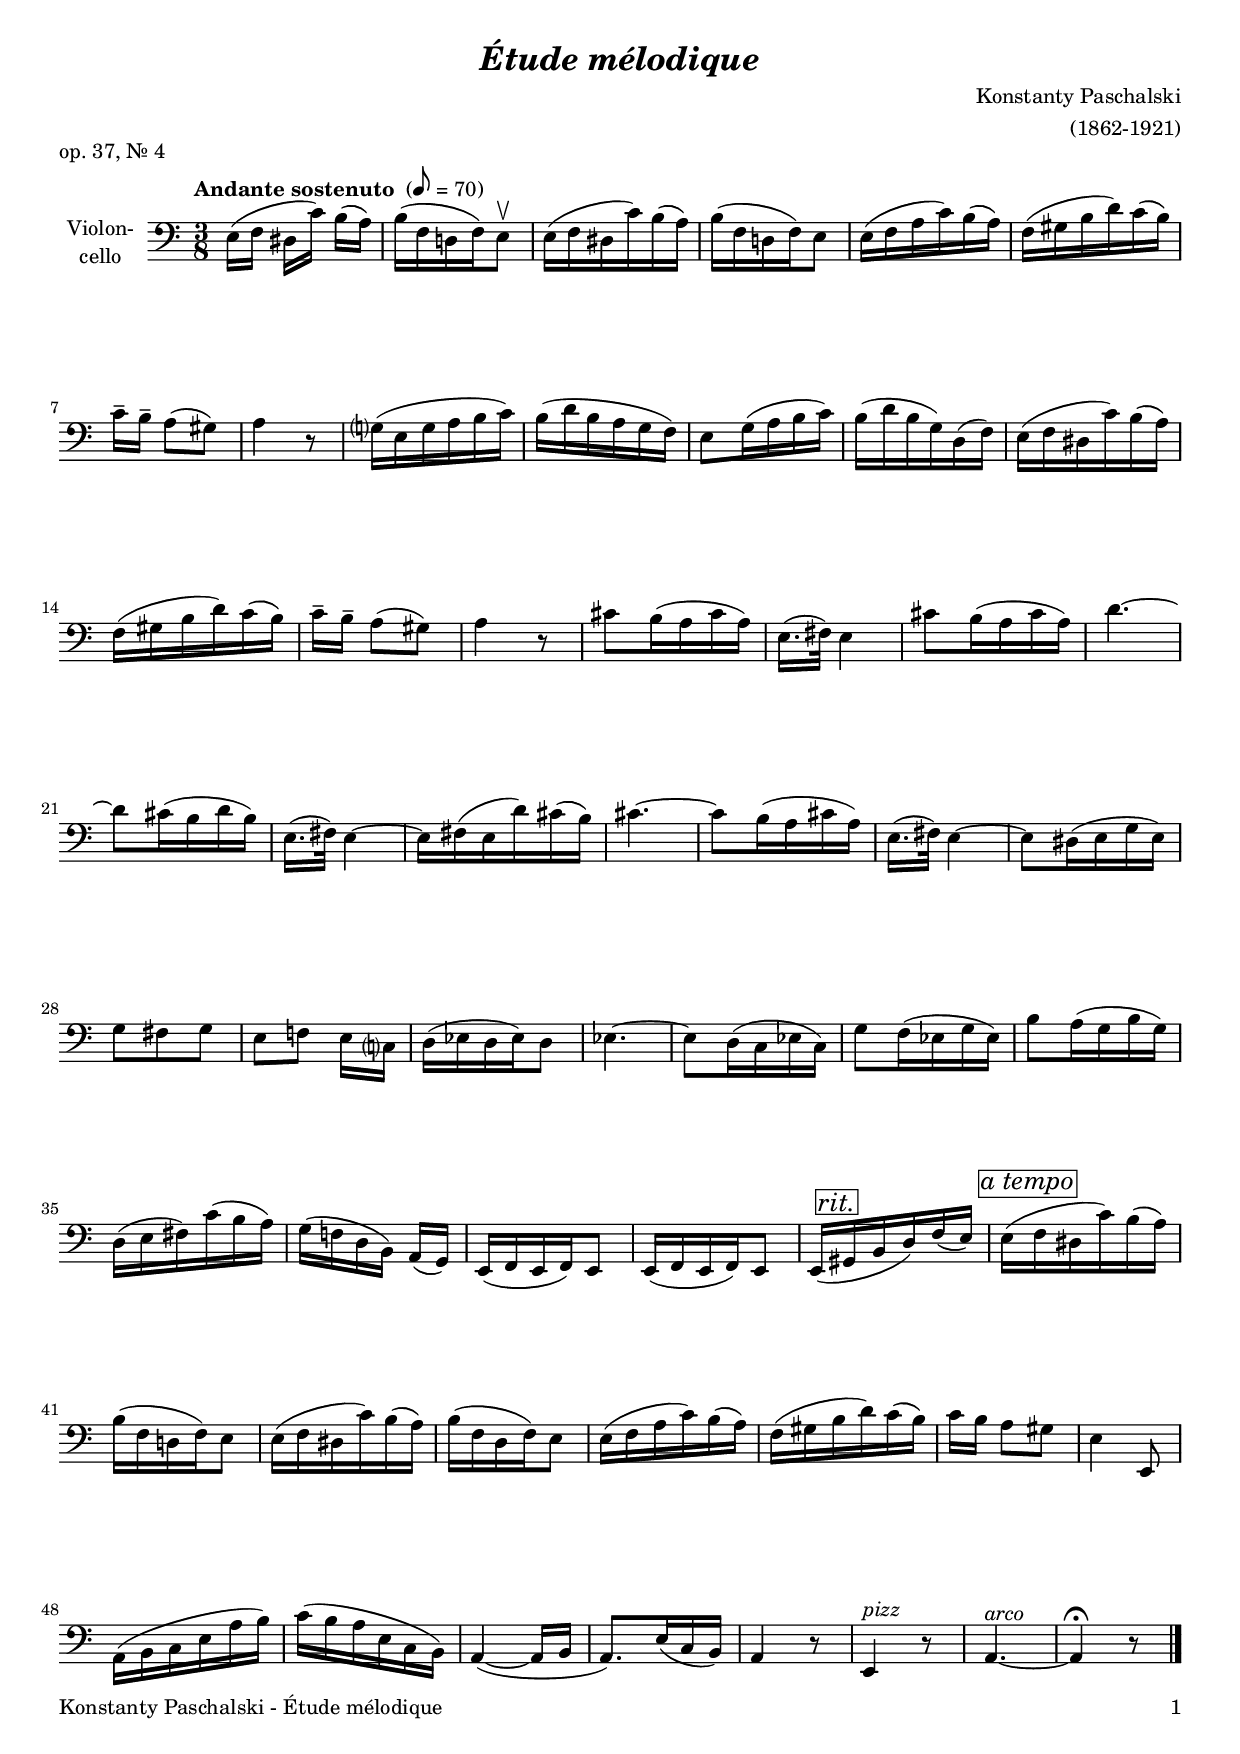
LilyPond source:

\version "2.24.1"
\include "deutsch.ly"

#(set-global-staff-size 18)

\header {
  title     = \markup \bold \italic "Étude mélodique"
  composer  = "Konstanty Paschalski"
  arranger  = "(1862-1921)"
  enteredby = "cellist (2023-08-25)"
  piece     = "op. 37, Nr. 4"
}

voiceconsts = {
  \key a \minor
  \time 3/8
  \clef "bass"
%  \numericTimeSignature
  \compressEmptyMeasures
  % Set default beaming for all staves
%  \set Timing.beamExceptions = #'()
%  \set Timing.baseMoment     = #(ly:make-moment 1 4)
%  \set Timing.beatStructure  = #'(1 1 1)
  \tempo "Andante sostenuto " 8=70
}

mist = "string ensemble 1"
mivl = "violin"
miba = "cello"
mipz = "pizzicato strings"

arco = \markup \italic "arco"
atem = \mark \markup \box \italic "a tempo"
dolc = \markup \italic "dolce"
pizz = \markup \italic "pizz"
rit  = \mark \markup \box \italic "rit."

va = \relative c {
  \voiceconsts

  e16( f dis[ c']) h( a)
  h( f d! f) e8\upbow
  e16( f dis c') h( a)
  h( f d! f) e8
  e16( f a c) h( a)
  f( gis h d) c( h)
  c[-- h]-- a8( gis)

  a4 r8
  g?16( e g a h c)
  h( d h a g f)
  e8 g16( a h c)
  h( d h g) d( f)
  e( f dis c') h( a)
  f( gis h d) c( h)
  c[-- h]-- a8( gis)

  a4 r8
  cis h16( a cis a)
  e16.( fis32) e4
  cis'8 h16( a cis a)
  d4.~
  d8 cis16( h d h)
  e,16.( fis32) e4~
  e16 fis( e d') cis( h)
  cis4.~
  cis8 h16( a cis a)

  e16.( fis32) e4~
  e8 dis16( e g e)
  g8 fis g
  e f! e16[ c?]
  d( es d es) d8
  es4.~
  es8 d16( c es c)
  g'8 f16( es g es)

  h'8 a16( g h g)
  d( e fis) c'( h a)
  g( f! d h) a[( g)]
  e( f e f) e8
  e16( f e f) e8
  e16( \rit gis h d) f( e)

  e( \atem f dis c') h( a)
  h( f d! f) e8
  e16( f dis c') h( a)
  h( f d f) e8
  e16( f a c) h( a)
  f( gis h d) c( h)
  c[ h] a8 gis

  e4 e,8
  a16( h c e a h)
  c( h a e c h)
  a4(~ a16 h
  a8.) e'16( c h)
  a4 r8
  \set Staff.midiInstrument = \mipz
  e4^\pizz r8
  \set Staff.midiInstrument = \miba
  a4.~^\arco
  a4\fermata r8 \bar "|."
}


music = \new StaffGroup <<
      \new Staff {
	\set Staff.midiInstrument = \miba
	\set Staff.instrumentName = \markup \center-column { "Violon-" "cello" }
	\transpose a a { \va }
      }
>>

\book {
   \paper {
    print-page-number = ##t
    print-first-page-number = ##t
    ragged-last-bottom = ##f
    oddHeaderMarkup = \markup \null
    evenHeaderMarkup = \markup \null
    oddFooterMarkup = \markup {
      \fill-line {
        \if \should-print-page-number
        "Konstanty Paschalski - Étude mélodique" \fromproperty #'page:page-number-string
      }
    }
    evenFooterMarkup = \oddFooterMarkup
  } \score {
    \music
    \layout {}
  }

  \score {
    \unfoldRepeats \music

    \midi {
      \context {
        \Score
      }
    }
  }
}